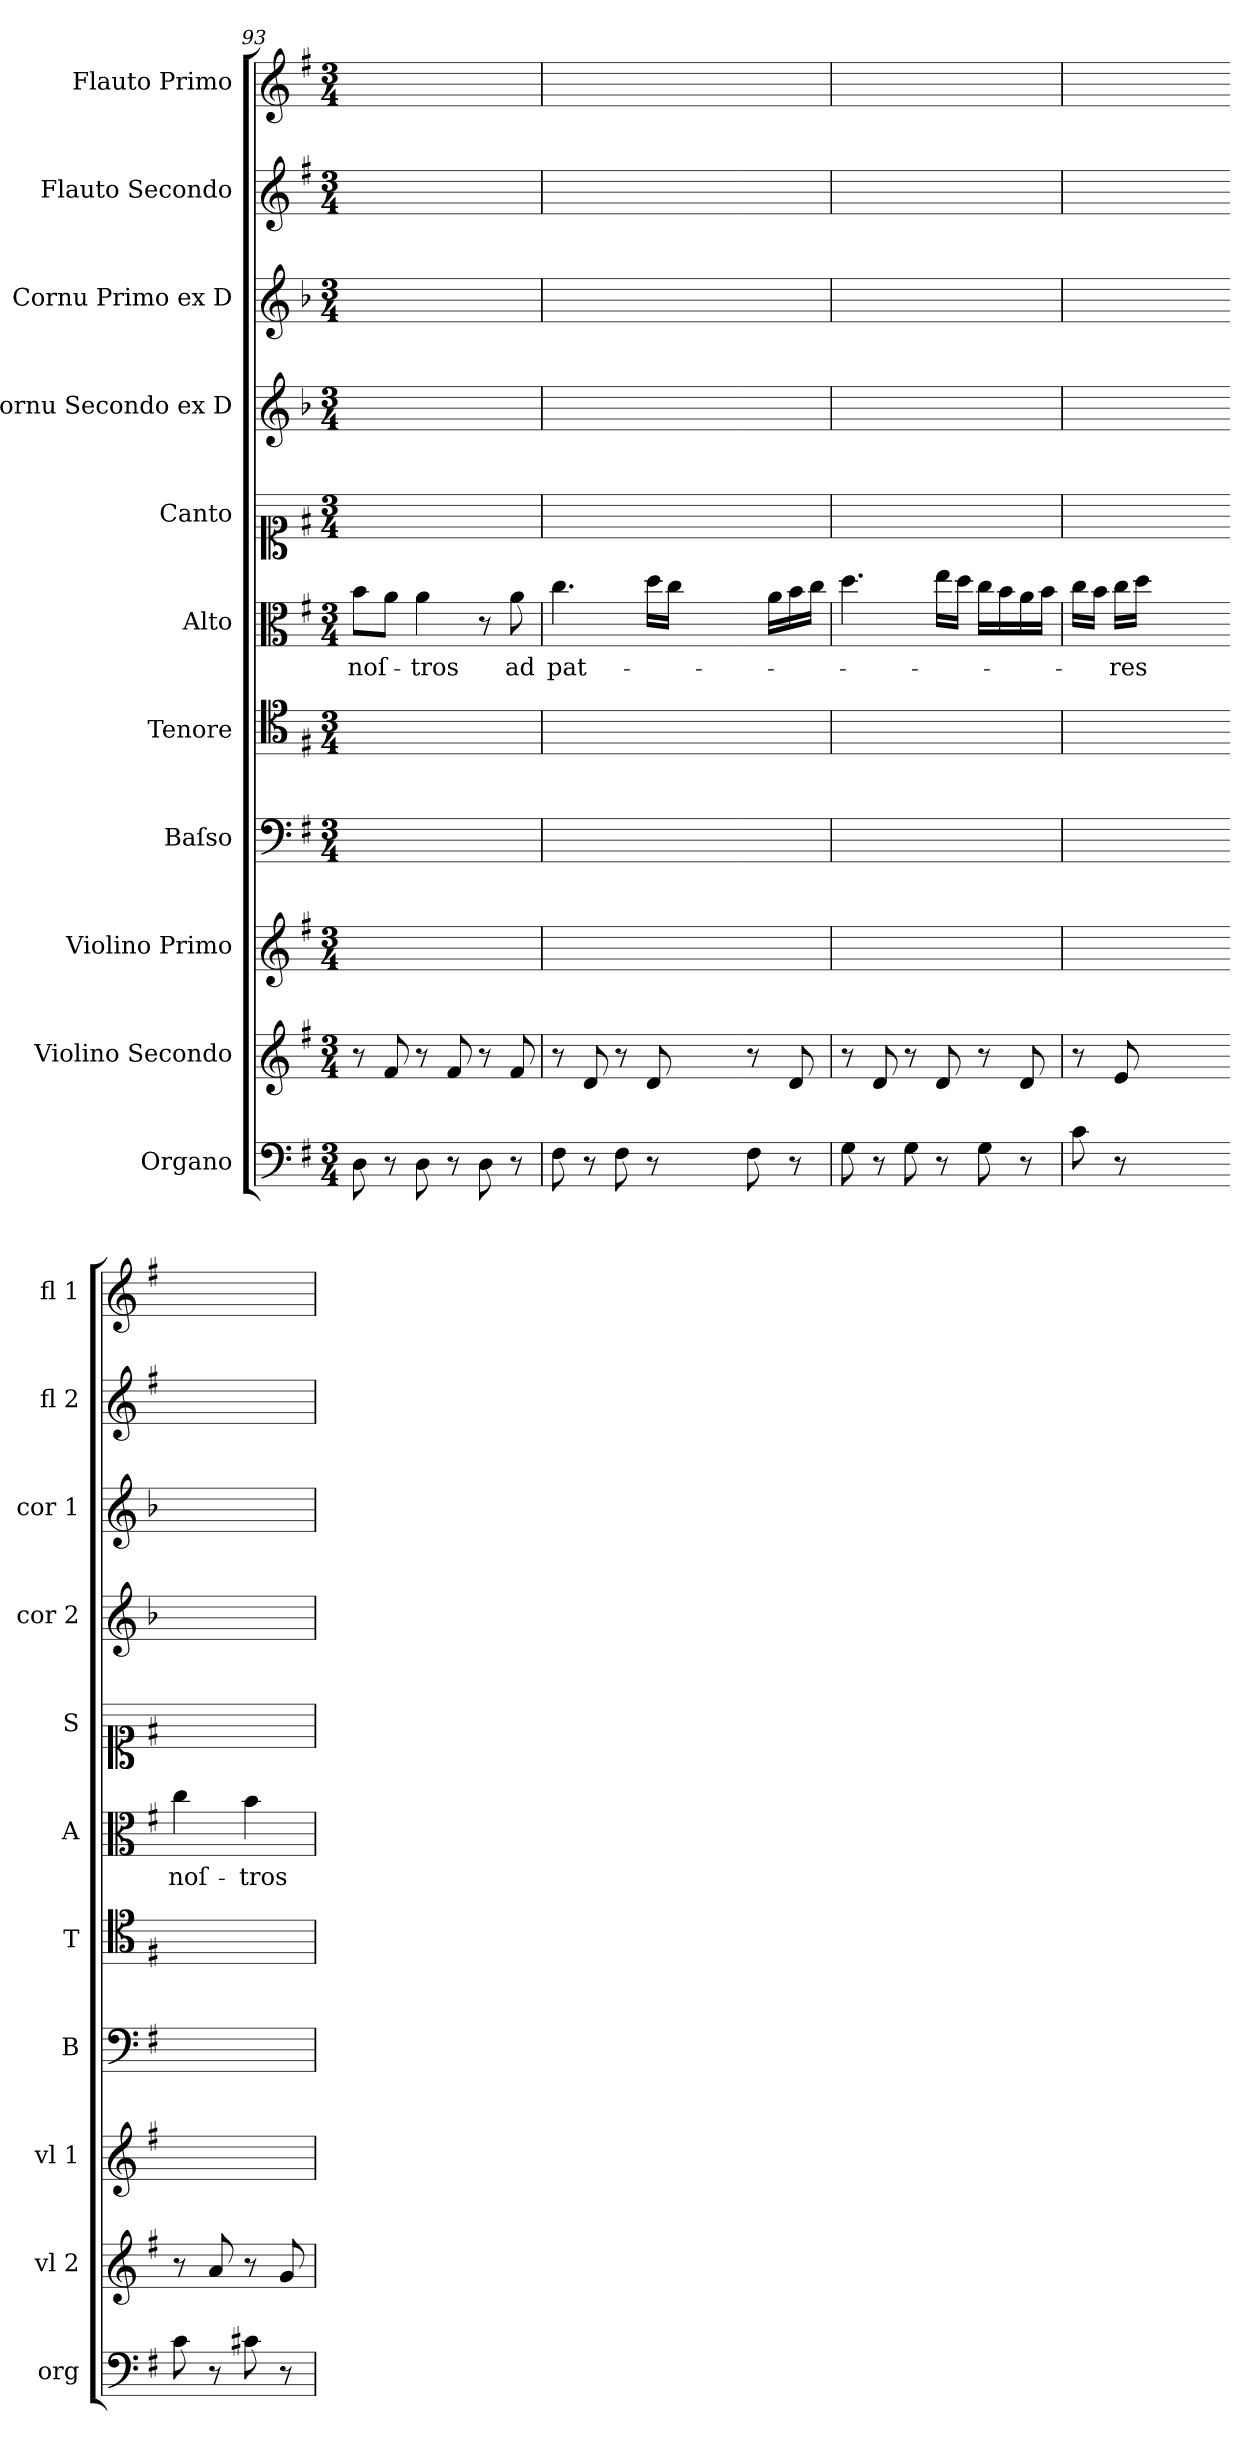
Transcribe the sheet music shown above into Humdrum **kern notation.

**kern	**kern	**kern	**kern	**kern	**kern	**text	**kern	**kern	**kern	**kern	**kern
*part11	*part10	*part9	*part8	*part7	*part6	*part6	*part5	*part4	*part3	*part2	*part1
*staff11	*staff10	*staff9	*staff8	*staff7	*staff6	*staff6	*staff5	*staff4	*staff3	*staff2	*staff1
*I"Organo	*I"Violino Secondo	*I"Violino Primo	*I"Baſso	*I"Tenore	*I"Alto	*	*I"Canto	*I"Cornu Secondo ex D	*I"Cornu Primo ex D	*I"Flauto Secondo	*I"Flauto Primo
*I'org	*I'vl 2	*I'vl 1	*I'B	*I'T	*I'A	*	*I'S	*I'cor 2	*I'cor 1	*I'fl 2	*I'fl 1
*clefF4	*clefG2	*clefG2	*clefF4	*clefC4	*clefC3	*	*clefC1	*clefG2	*clefG2	*clefG2	*clefG2
*	*	*	*	*	*	*	*	*ITrd6c10	*ITrd6c10	*	*
*k[f#]	*k[f#]	*k[f#]	*k[f#]	*k[f#]	*k[f#]	*	*k[f#]	*k[f#]	*k[f#]	*k[f#]	*k[f#]
*G:	*G:	*G:	*G:	*G:	*G:	*	*G:	*G:	*G:	*G:	*G:
*M3/4	*M3/4	*M3/4	*M3/4	*M3/4	*M3/4	*	*M3/4	*M3/4	*M3/4	*M3/4	*M3/4
=93	=93	=93	=93	=93	=93	=93	=93	=93	=93	=93	=93
8D\	8r	2.ryy	2.ryy	2.ryy	8b\L	noſ-	2.ryy	2.ryy	2.ryy	2.ryy	2.ryy
8r	8f#/	.	.	.	8a\J	.	.	.	.	.	.
8D\	8r	.	.	.	4a\	-tros	.	.	.	.	.
8r	8f#/	.	.	.	.	.	.	.	.	.	.
8D\	8r	.	.	.	8r	.	.	.	.	.	.
8r	8f#/	.	.	.	8a\	ad	.	.	.	.	.
=94	=94	=94	=94	=94	=94	=94	=94	=94	=94	=94	=94
8F#\	8r	2.ryy	2.ryy	2.ryy	4.cc\	pat-	2.ryy	2.ryy	2.ryy	2.ryy	2.ryy
8r	8d/	.	.	.	.	.	.	.	.	.	.
8F#\	8r	.	.	.	.	.	.	.	.	.	.
8r	8d/	.	.	.	16dd\LL	.	.	.	.	.	.
.	.	.	.	.	16cc\JJ	.	.	.	.	.	.
4ryy	4ryy	.	.	.	4ryy	.	.	.	.	.	.
=-	=-	=-	=-	=-	=-	=-	=-	=-	=-	=-	=-
8F#\	8r	4ryy	4ryy	4ryy	16g\yy	.	4ryy	4ryy	4ryy	4ryy	4ryy
.	.	.	.	.	16a\LL	.	.	.	.	.	.
8r	8d/	.	.	.	16b\	.	.	.	.	.	.
.	.	.	.	.	16cc\JJ	.	.	.	.	.	.
=95	=95	=95	=95	=95	=95	=95	=95	=95	=95	=95	=95
8G\	8r	2.ryy	2.ryy	2.ryy	4.dd\	.	2.ryy	2.ryy	2.ryy	2.ryy	2.ryy
8r	8d/	.	.	.	.	.	.	.	.	.	.
8G\	8r	.	.	.	.	.	.	.	.	.	.
8r	8d/	.	.	.	16ee\LL	.	.	.	.	.	.
.	.	.	.	.	16dd\JJ	.	.	.	.	.	.
8G\	8r	.	.	.	16cc\LL	.	.	.	.	.	.
.	.	.	.	.	16b\	.	.	.	.	.	.
8r	8d/	.	.	.	16a\	.	.	.	.	.	.
.	.	.	.	.	16b\JJ	.	.	.	.	.	.
=96	=96	=96	=96	=96	=96	=96	=96	=96	=96	=96	=96
8c\	8r	2.ryy	2.ryy	2.ryy	16cc\LL	.	2.ryy	2.ryy	2.ryy	2.ryy	2.ryy
.	.	.	.	.	16b\JJ	.	.	.	.	.	.
8r	8e/	.	.	.	16cc\LL	-res	.	.	.	.	.
.	.	.	.	.	16dd\JJ	.	.	.	.	.	.
2ryy	2ryy	.	.	.	2ryy	.	.	.	.	.	.
=-	=-	=-	=-	=-	=-	=-	=-	=-	=-	=-	=-
8c\	8r	2ryy	2ryy	2ryy	4cc\	noſ-	2ryy	2ryy	2ryy	2ryy	2ryy
8r	8a/	.	.	.	.	.	.	.	.	.	.
8c#X\	8r	.	.	.	4b\	-tros	.	.	.	.	.
8r	8g/	.	.	.	.	.	.	.	.	.	.
=	=	=	=	=	=	=	=	=	=	=	=
*-	*-	*-	*-	*-	*-	*-	*-	*-	*-	*-	*-
